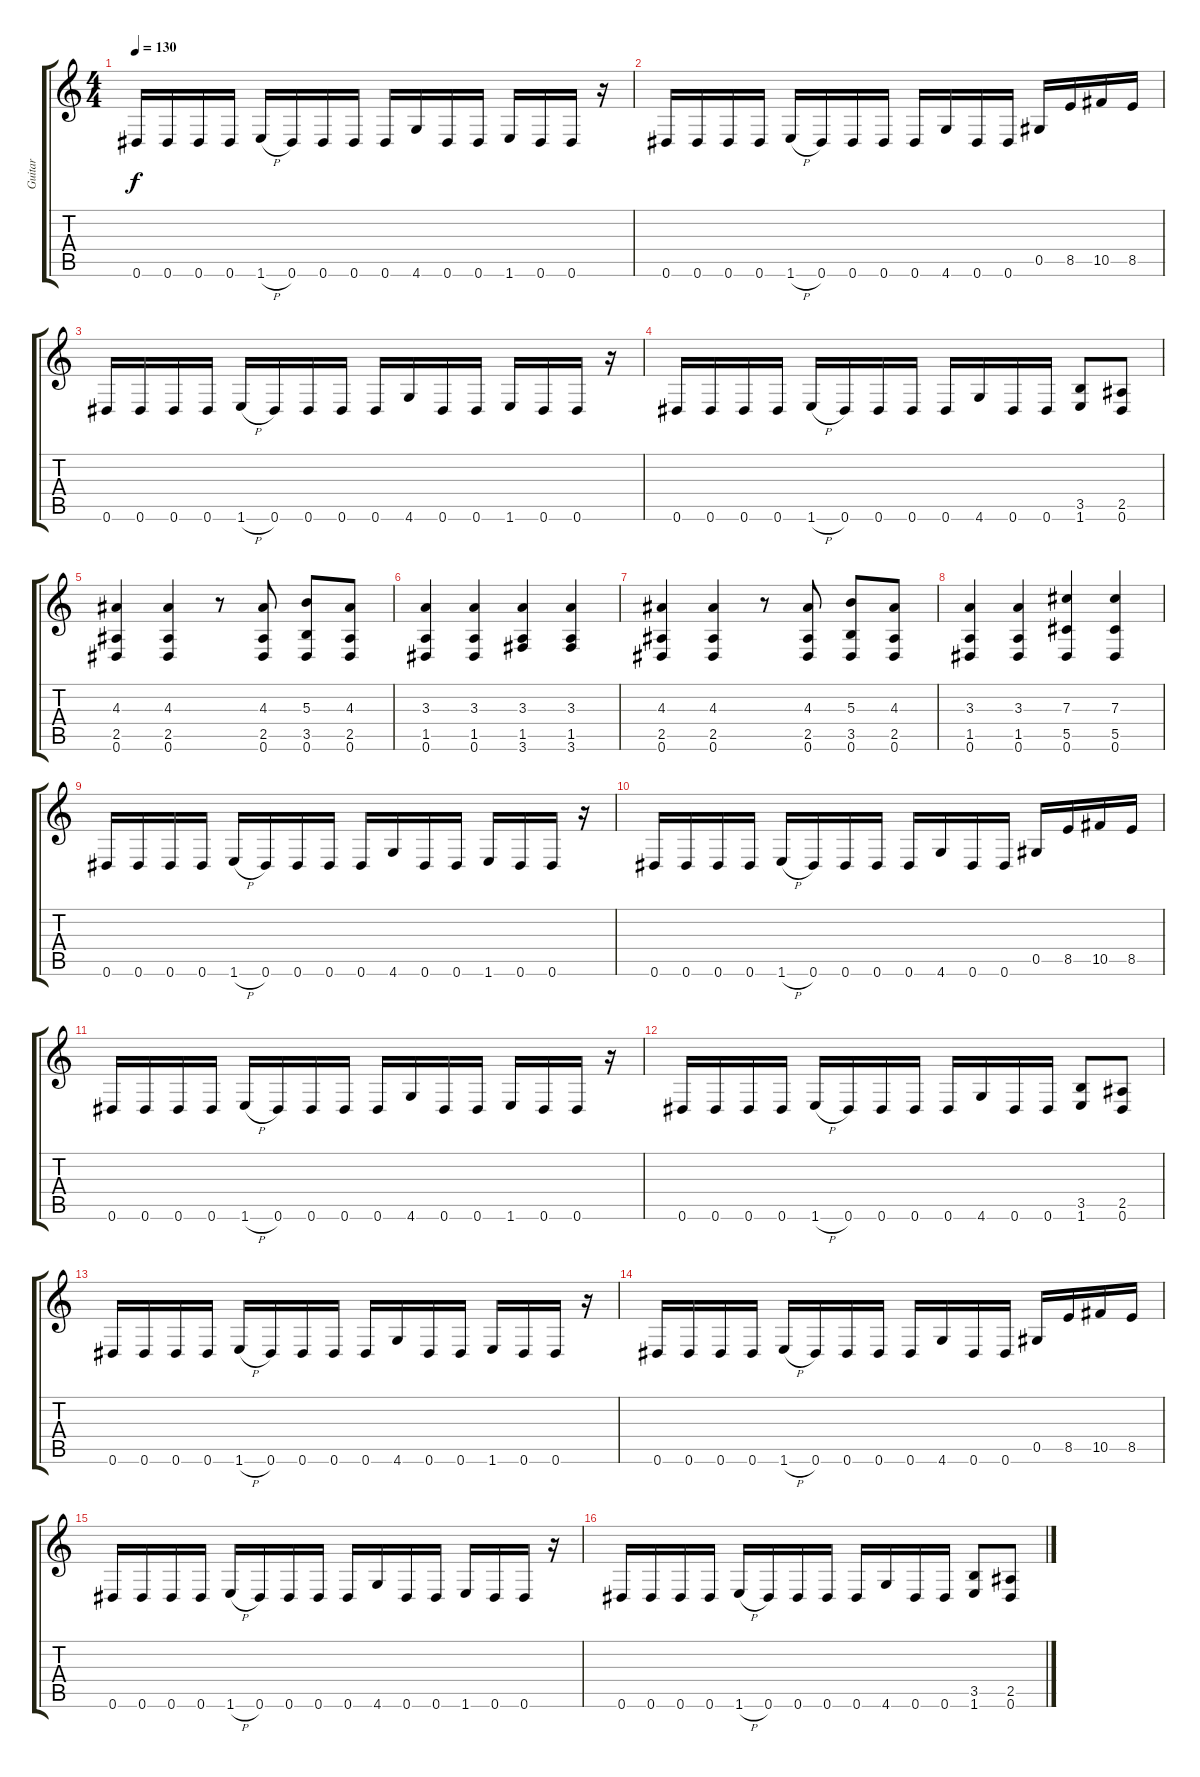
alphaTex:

\track ("Guitar" "Guitar") {instrument overdrivenguitar}
\staff {score tabs}
\tuning (Eb4 Bb3 Gb3 Db3 Ab2 Eb2) {hide}
\ts (4 4)
\tempo 130
\clef g2
\ks c
0.6.16{dy f} 0.6.16 0.6.16 0.6.16 1.6{h}.16 0.6.16 0.6.16 0.6.16 0.6.16 4.6.16 0.6.16 0.6.16 1.6.16 0.6.16 0.6.16 r.16 |
0.6.16 0.6.16 0.6.16 0.6.16 1.6{h}.16 0.6.16 0.6.16 0.6.16 0.6.16 4.6.16 0.6.16 0.6.16 0.5.16 8.5.16 10.5.16 8.5.16 |
0.6.16 0.6.16 0.6.16 0.6.16 1.6{h}.16 0.6.16 0.6.16 0.6.16 0.6.16 4.6.16 0.6.16 0.6.16 1.6.16 0.6.16 0.6.16 r.16 |
0.6.16 0.6.16 0.6.16 0.6.16 1.6{h}.16 0.6.16 0.6.16 0.6.16 0.6.16 4.6.16 0.6.16 0.6.16 (3.5 1.6).8 (2.5 0.6).8 |
(4.3 2.5 0.6).4 (4.3 2.5 0.6).4 r.8 (4.3 2.5 0.6).8 (5.3 3.5 0.6).8 (4.3 2.5 0.6).8 |
(3.3 1.5 0.6).4 (3.3 1.5 0.6).4 (3.3 1.5 3.6).4 (3.3 1.5 3.6).4 |
(4.3 2.5 0.6).4 (4.3 2.5 0.6).4 r.8 (4.3 2.5 0.6).8 (5.3 3.5 0.6).8 (4.3 2.5 0.6).8 |
(3.3 1.5 0.6).4 (3.3 1.5 0.6).4 (7.3 5.5 0.6).4 (7.3 5.5 0.6).4 |
0.6.16 0.6.16 0.6.16 0.6.16 1.6{h}.16 0.6.16 0.6.16 0.6.16 0.6.16 4.6.16 0.6.16 0.6.16 1.6.16 0.6.16 0.6.16 r.16 |
0.6.16 0.6.16 0.6.16 0.6.16 1.6{h}.16 0.6.16 0.6.16 0.6.16 0.6.16 4.6.16 0.6.16 0.6.16 0.5.16 8.5.16 10.5.16 8.5.16 |
0.6.16 0.6.16 0.6.16 0.6.16 1.6{h}.16 0.6.16 0.6.16 0.6.16 0.6.16 4.6.16 0.6.16 0.6.16 1.6.16 0.6.16 0.6.16 r.16 |
0.6.16 0.6.16 0.6.16 0.6.16 1.6{h}.16 0.6.16 0.6.16 0.6.16 0.6.16 4.6.16 0.6.16 0.6.16 (3.5 1.6).8 (2.5 0.6).8 |
0.6.16 0.6.16 0.6.16 0.6.16 1.6{h}.16 0.6.16 0.6.16 0.6.16 0.6.16 4.6.16 0.6.16 0.6.16 1.6.16 0.6.16 0.6.16 r.16 |
0.6.16 0.6.16 0.6.16 0.6.16 1.6{h}.16 0.6.16 0.6.16 0.6.16 0.6.16 4.6.16 0.6.16 0.6.16 0.5.16 8.5.16 10.5.16 8.5.16 |
0.6.16 0.6.16 0.6.16 0.6.16 1.6{h}.16 0.6.16 0.6.16 0.6.16 0.6.16 4.6.16 0.6.16 0.6.16 1.6.16 0.6.16 0.6.16 r.16 |
0.6.16 0.6.16 0.6.16 0.6.16 1.6{h}.16 0.6.16 0.6.16 0.6.16 0.6.16 4.6.16 0.6.16 0.6.16 (3.5 1.6).8 (2.5 0.6).8
